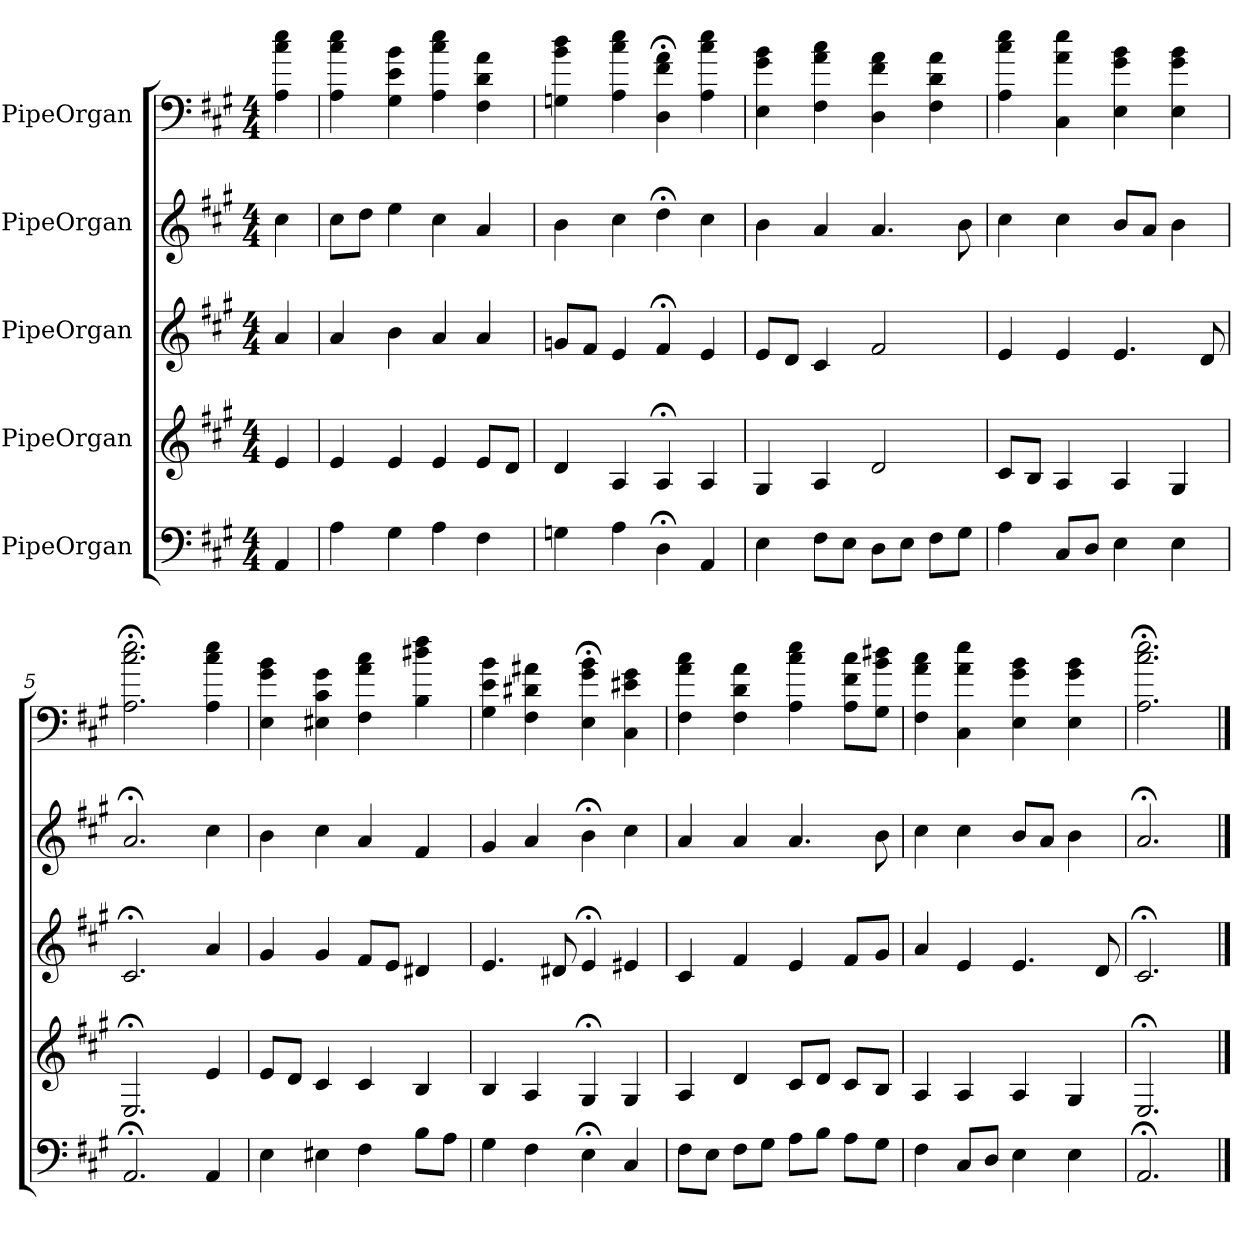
**kern	**kern	**kern	**kern	**kern
*part5	*part4	*part3	*part2	*part1
*staff5	*staff4	*staff3	*staff2	*staff1
*I"PipeOrgan	*I"PipeOrgan	*I"PipeOrgan	*I"PipeOrgan	*I"PipeOrgan
*k[f#c#g#]	*k[f#c#g#]	*k[f#c#g#]	*k[f#c#g#]	*k[f#c#g#]
*A:	*A:	*A:	*A:	*A:
*M4/4	*M4/4	*M4/4	*M4/4	*M4/4
*MM60	*MM60	*MM60	*MM60	*MM60
=	=	=	=	=
4AA	4e	4a	4cc#	4A 4cc# 4ee
=1	=1	=1	=1	=1
4A	4e	4a	8cc#L	4A 4cc# 4ee
.	.	.	8ddJ	.
4G#	4e	4b	4ee	4G# 4e 4b
4A	4e	4a	4cc#	4A 4cc# 4ee
4F#	8eL	4a	4a	4F# 4d 4a
.	8dJ	.	.	.
=2	=2	=2	=2	=2
4Gn	4d	8gnL	4b	4Gn 4b 4dd
.	.	8f#J	.	.
4A	4A	4e	4cc#	4A 4cc# 4ee
4D;<	4A;<	4f#;<	4dd;<	4D;< 4f#;< 4a;<
4AA	4A	4e	4cc#	4A 4cc# 4ee
=3	=3	=3	=3	=3
4E	4G#	8eL	4b	4E 4g# 4b
.	.	8dJ	.	.
8F#L	4A	4c#	4a	4F# 4a 4cc#
8EJ	.	.	.	.
8DL	2d	2f#	4.a	4D 4f# 4a
8EJ	.	.	.	.
8F#L	.	.	.	4F# 4d 4a
8G#J	.	.	8b	.
=4	=4	=4	=4	=4
4A	8c#L	4e	4cc#	4A 4cc# 4ee
.	8BJ	.	.	.
8C#L	4A	4e	4cc#	4C# 4a 4ee
8DJ	.	.	.	.
4E	4A	4.e	8bL	4E 4g# 4b
.	.	.	8aJ	.
4E	4G#	.	4b	4E 4g# 4b
.	.	8d	.	.
=5	=5	=5	=5	=5
2.AA;<	2.E;<	2.c#;<	2.a;<	2.A;< 2.cc#;< 2.ee;<
4AA	4e	4a	4cc#	4A 4cc# 4ee
=6	=6	=6	=6	=6
4E	8eL	4g#	4b	4E 4g# 4b
.	8dJ	.	.	.
4E#X	4c#	4g#	4cc#	4E#X 4c# 4g#
4F#	4c#	8f#L	4a	4F# 4a 4cc#
.	.	8eJ	.	.
8BL	4B	4d#X	4f#	4B 4dd#X 4ff#
8AJ	.	.	.	.
=7	=7	=7	=7	=7
4G#	4B	4.e	4g#	4G# 4e 4b
4F#	4A	.	4a	4F# 4d#X 4a#X
.	.	8d#X	.	.
4E;<	4G#;<	4e;<	4b;<	4E;< 4g#;< 4b;<
4C#	4G#	4e#X	4cc#	4C# 4e#X 4g#
=8	=8	=8	=8	=8
8F#L	4A	4c#	4a	4F# 4a 4cc#
8EJ	.	.	.	.
8F#L	4d	4f#	4a	4F# 4d 4a
8G#J	.	.	.	.
8AL	8c#L	4e	4.a	4A 4cc# 4ee
8BJ	8dJ	.	.	.
8AL	8c#L	8f#L	.	8A 8f# 8cc#L
8G#J	8BJ	8g#J	8b	8G# 8b 8dd#XJ
=9	=9	=9	=9	=9
4F#	4A	4a	4cc#	4F# 4a 4cc#
8C#L	4A	4e	4cc#	4C# 4a 4ee
8DJ	.	.	.	.
4E	4A	4.e	8bL	4E 4g# 4b
.	.	.	8aJ	.
4E	4G#	.	4b	4E 4g# 4b
.	.	8d	.	.
=10	=10	=10	=10	=10
2.AA;<	2.E;<	2.c#;<	2.a;<	2.A;< 2.cc#;< 2.ee;<
==	==	==	==	==
*-	*-	*-	*-	*-
